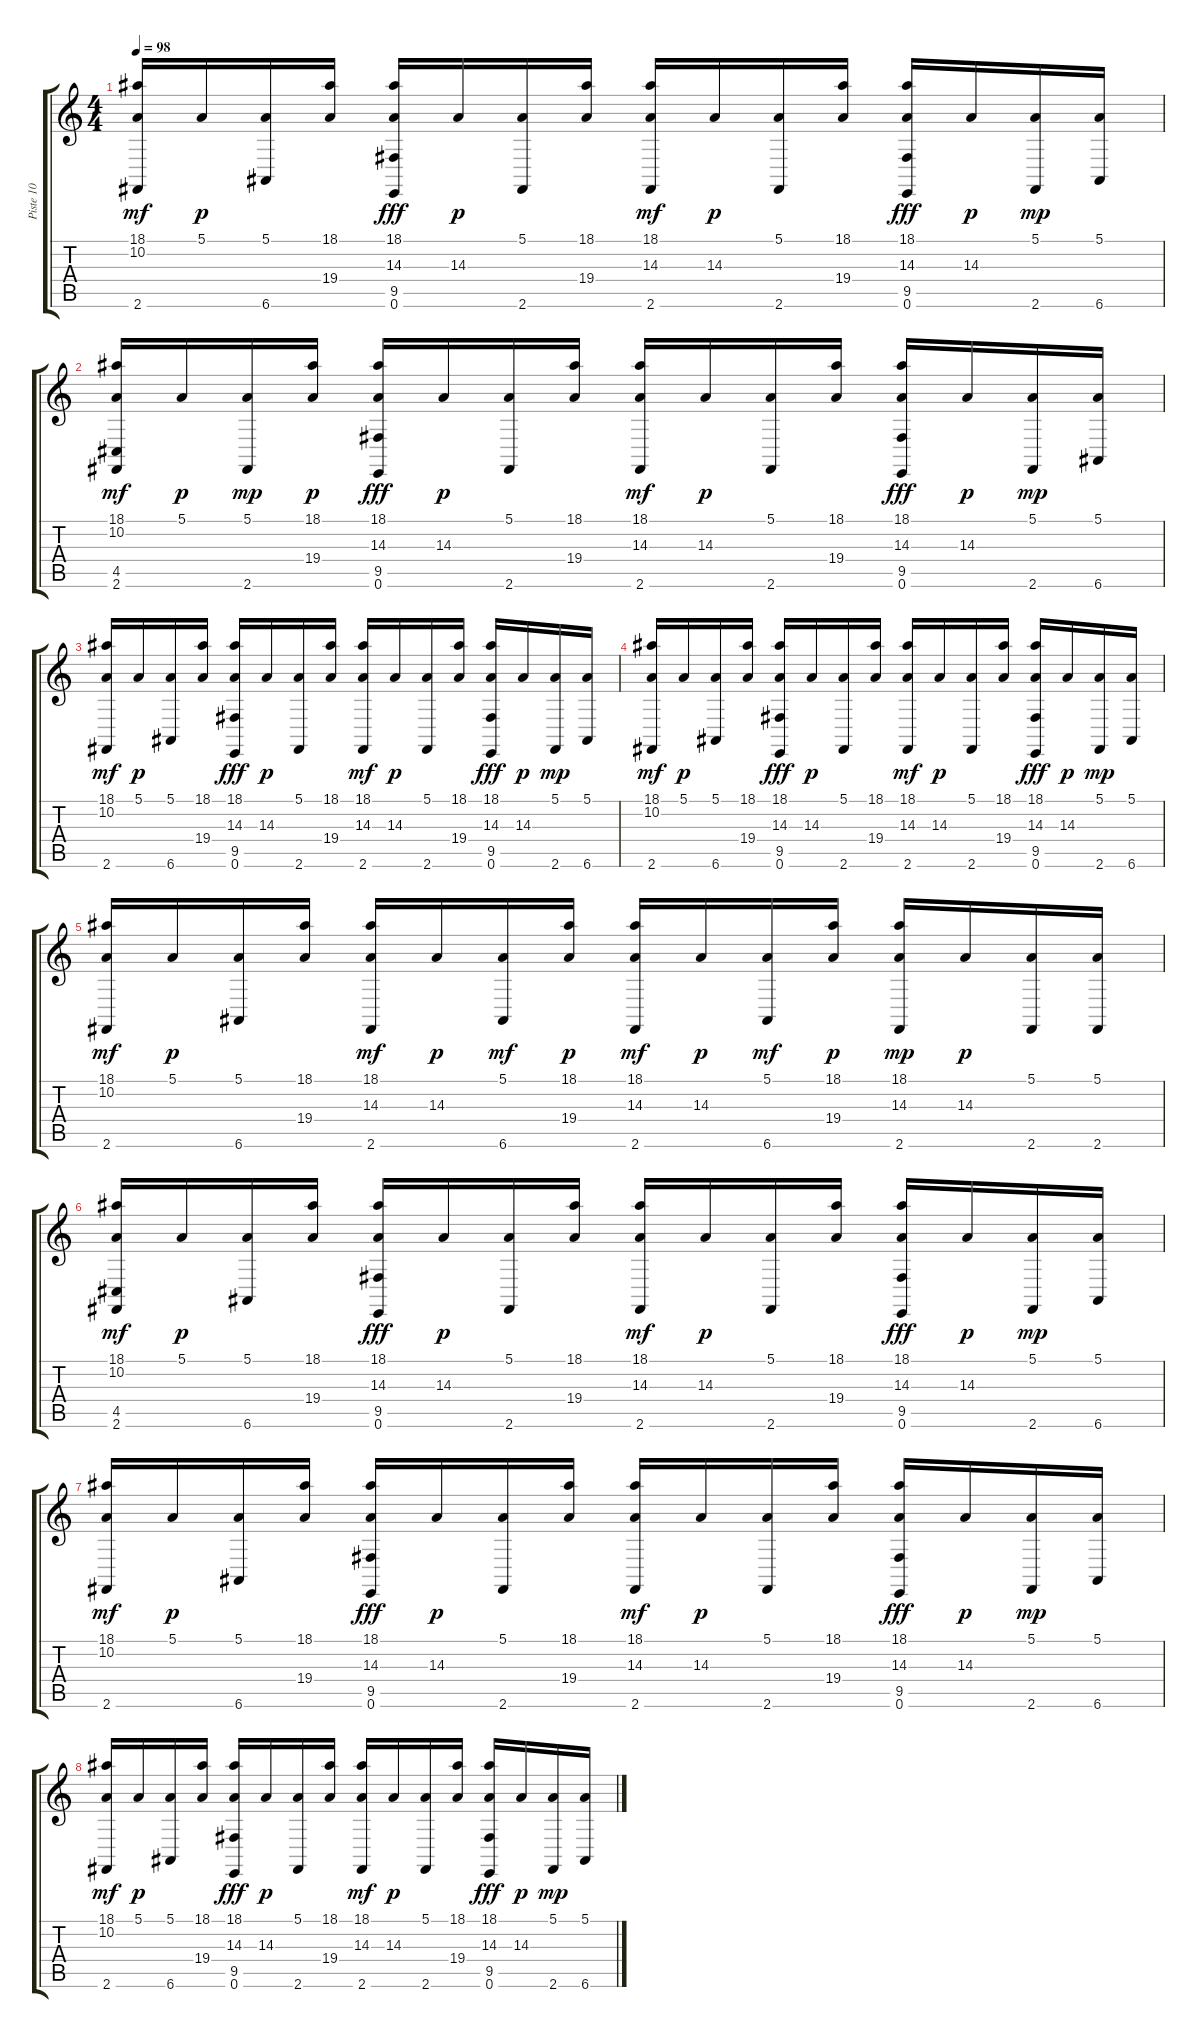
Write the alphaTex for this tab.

\track ("Piste 10" "Piste 10") {instrument synthdrum}
\staff {score tabs}
\tuning (E4 B3 G3 D3 A2 E2) {hide}
\ts (4 4)
\tempo 98
\clef g2
\ks c
(18.1 10.2 2.6).16{dy mf} 5.1.16{dy p} (5.1 6.6).16 (18.1 19.4).16 (18.1 14.3 9.5 0.6).16{dy fff} 14.3.16{dy p} (5.1 2.6).16 (18.1 19.4).16 (18.1 14.3 2.6).16{dy mf} 14.3.16{dy p} (5.1 2.6).16 (18.1 19.4).16 (18.1 14.3 9.5 0.6).16{dy fff} 14.3.16{dy p} (5.1 2.6).16{dy mp} (5.1 6.6).16 |
(18.1 10.2 4.5 2.6).16{dy mf} 5.1.16{dy p} (5.1 2.6).16{dy mp} (18.1 19.4).16{dy p} (18.1 14.3 9.5 0.6).16{dy fff} 14.3.16{dy p} (5.1 2.6).16 (18.1 19.4).16 (18.1 14.3 2.6).16{dy mf} 14.3.16{dy p} (5.1 2.6).16 (18.1 19.4).16 (18.1 14.3 9.5 0.6).16{dy fff} 14.3.16{dy p} (5.1 2.6).16{dy mp} (5.1 6.6).16 |
(18.1 10.2 2.6).16{dy mf} 5.1.16{dy p} (5.1 6.6).16 (18.1 19.4).16 (18.1 14.3 9.5 0.6).16{dy fff} 14.3.16{dy p} (5.1 2.6).16 (18.1 19.4).16 (18.1 14.3 2.6).16{dy mf} 14.3.16{dy p} (5.1 2.6).16 (18.1 19.4).16 (18.1 14.3 9.5 0.6).16{dy fff} 14.3.16{dy p} (5.1 2.6).16{dy mp} (5.1 6.6).16 |
(18.1 10.2 2.6).16{dy mf} 5.1.16{dy p} (5.1 6.6).16 (18.1 19.4).16 (18.1 14.3 9.5 0.6).16{dy fff} 14.3.16{dy p} (5.1 2.6).16 (18.1 19.4).16 (18.1 14.3 2.6).16{dy mf} 14.3.16{dy p} (5.1 2.6).16 (18.1 19.4).16 (18.1 14.3 9.5 0.6).16{dy fff} 14.3.16{dy p} (5.1 2.6).16{dy mp} (5.1 6.6).16 |
(18.1 10.2 2.6).16{dy mf} 5.1.16{dy p} (5.1 6.6).16 (18.1 19.4).16 (18.1 14.3 2.6).16{dy mf} 14.3.16{dy p} (5.1 6.6).16{dy mf} (18.1 19.4).16{dy p} (18.1 14.3 2.6).16{dy mf} 14.3.16{dy p} (5.1 6.6).16{dy mf} (18.1 19.4).16{dy p} (18.1 14.3 2.6).16{dy mp} 14.3.16{dy p} (5.1 2.6).16 (5.1 2.6).16 |
(18.1 10.2 4.5 2.6).16{dy mf} 5.1.16{dy p} (5.1 6.6).16 (18.1 19.4).16 (18.1 14.3 9.5 0.6).16{dy fff} 14.3.16{dy p} (5.1 2.6).16 (18.1 19.4).16 (18.1 14.3 2.6).16{dy mf} 14.3.16{dy p} (5.1 2.6).16 (18.1 19.4).16 (18.1 14.3 9.5 0.6).16{dy fff} 14.3.16{dy p} (5.1 2.6).16{dy mp} (5.1 6.6).16 |
(18.1 10.2 2.6).16{dy mf} 5.1.16{dy p} (5.1 6.6).16 (18.1 19.4).16 (18.1 14.3 9.5 0.6).16{dy fff} 14.3.16{dy p} (5.1 2.6).16 (18.1 19.4).16 (18.1 14.3 2.6).16{dy mf} 14.3.16{dy p} (5.1 2.6).16 (18.1 19.4).16 (18.1 14.3 9.5 0.6).16{dy fff} 14.3.16{dy p} (5.1 2.6).16{dy mp} (5.1 6.6).16 |
(18.1 10.2 2.6).16{dy mf} 5.1.16{dy p} (5.1 6.6).16 (18.1 19.4).16 (18.1 14.3 9.5 0.6).16{dy fff} 14.3.16{dy p} (5.1 2.6).16 (18.1 19.4).16 (18.1 14.3 2.6).16{dy mf} 14.3.16{dy p} (5.1 2.6).16 (18.1 19.4).16 (18.1 14.3 9.5 0.6).16{dy fff} 14.3.16{dy p} (5.1 2.6).16{dy mp} (5.1 6.6).16
